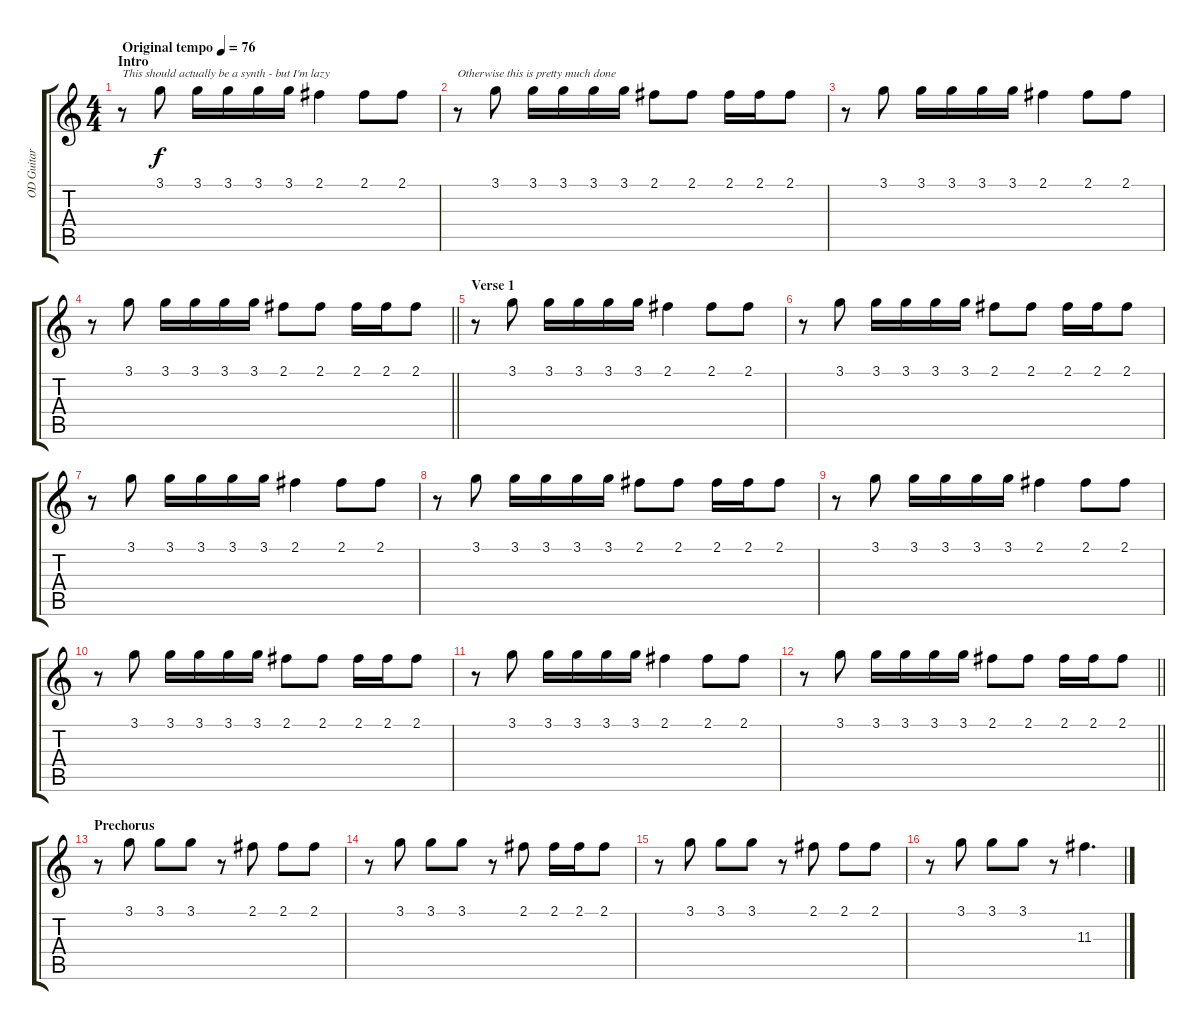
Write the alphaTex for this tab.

\track ("OD Guitar" "OD Guitar") {instrument overdrivenguitar}
\staff {score tabs}
\tuning (E4 B3 G3 D3 A2 E2) {hide}
\ts (4 4)
\section ("" "Intro")
\tempo (76 "Original tempo")
\clef g2
\ks c
r.8{txt "This should actually be a synth - but I'm lazy" dy f instrument overdrivenguitar} 3.1.8 3.1.16 3.1.16 3.1.16 3.1.16 2.1.4 2.1.8 2.1.8 |
r.8{txt "Otherwise this is pretty much done"} 3.1.8 3.1.16 3.1.16 3.1.16 3.1.16 2.1.8 2.1.8 2.1.16 2.1.16 2.1.8 |
r.8 3.1.8 3.1.16 3.1.16 3.1.16 3.1.16 2.1.4 2.1.8 2.1.8 |
\barLineRight lightlight
r.8 3.1.8 3.1.16 3.1.16 3.1.16 3.1.16 2.1.8 2.1.8 2.1.16 2.1.16 2.1.8 |
\section ("" "Verse 1")
r.8 3.1.8 3.1.16 3.1.16 3.1.16 3.1.16 2.1.4 2.1.8 2.1.8 |
r.8 3.1.8 3.1.16 3.1.16 3.1.16 3.1.16 2.1.8 2.1.8 2.1.16 2.1.16 2.1.8 |
r.8 3.1.8 3.1.16 3.1.16 3.1.16 3.1.16 2.1.4 2.1.8 2.1.8 |
r.8 3.1.8 3.1.16 3.1.16 3.1.16 3.1.16 2.1.8 2.1.8 2.1.16 2.1.16 2.1.8 |
r.8 3.1.8 3.1.16 3.1.16 3.1.16 3.1.16 2.1.4 2.1.8 2.1.8 |
r.8 3.1.8 3.1.16 3.1.16 3.1.16 3.1.16 2.1.8 2.1.8 2.1.16 2.1.16 2.1.8 |
r.8 3.1.8 3.1.16 3.1.16 3.1.16 3.1.16 2.1.4 2.1.8 2.1.8 |
\barLineRight lightlight
r.8 3.1.8 3.1.16 3.1.16 3.1.16 3.1.16 2.1.8 2.1.8 2.1.16 2.1.16 2.1.8 |
\section ("" "Prechorus")
r.8 3.1.8 3.1.8 3.1.8 r.8 2.1.8 2.1.8 2.1.8 |
r.8 3.1.8 3.1.8 3.1.8 r.8 2.1.8 2.1.16 2.1.16 2.1.8 |
r.8 3.1.8 3.1.8 3.1.8 r.8 2.1.8 2.1.8 2.1.8 |
r.8 3.1.8 3.1.8 3.1.8 r.8 11.3.4{d}
